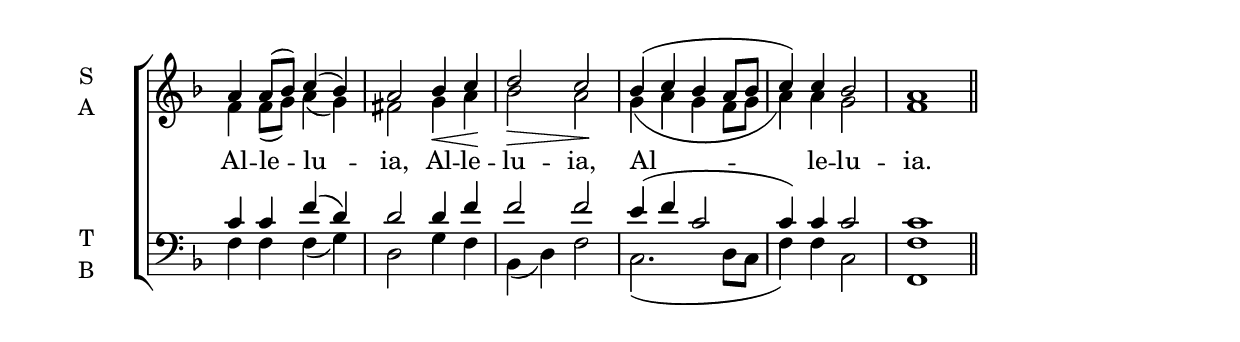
\version "2.18.2"

% Provide an easy way to group a bunch of text together on a breve
% http://lilypond.org/doc/v2.18/Documentation/notation/working-with-ancient-music_002d_002dscenarios-and-solutions
recite = \once \override LyricText.self-alignment-X = #-1

\defineBarLine "invisible" #'("" "" "")
global = {
  \time 4/4
  \key f \major
}

verseOne = \lyricmode {
  Al -- le -- lu -- ia, Al -- le -- lu -- ia, Al -- le -- lu -- ia.
}

soprano = \relative g' {
  \global % Leave these here for key to display
  a4 a8( bes) c4( bes) a2 bes4 \< c \! d2 \> c \! bes4( c bes a8 bes c4) c bes2 a1 \bar "||"
}

alto = \relative g' {
  \global % Leave these here for key to display
  f4 f8( g) a4( g) fis2 g4 a bes2 a g4( a g f8 g a4) a g2 f1
}

tenor = \relative c' {
  \global % Leave these here for key to display
  c4 c f( d) d2 d4 f f2 f e4( f c2( c4)) c c2 c1
}

bass = \relative f {
  \global % Leave these here for key to display
  f4 f f( g) d2 g4 f bes,4( d) f2 c2.( d8 c f4) f c2 <f f,>1
}

\score {
  \new ChoirStaff <<
    \new Staff \with {
      midiInstrument = "choir aahs"
      instrumentName = \markup \center-column { S A }
    } <<
      \new Voice = "soprano" { \voiceOne \soprano }
      \new Voice = "alto" { \voiceTwo \alto }
    >>
    \new Lyrics \with {
      \override VerticalAxisGroup #'staff-affinity = #CENTER
    } \lyricsto "soprano" \verseOne

    \new Staff \with {
      midiInstrument = "choir aahs"
      instrumentName = \markup \center-column { T B }
    } <<
      \clef bass
      \new Voice = "tenor" { \voiceOne \tenor }
      \new Voice = "bass" { \voiceTwo \bass }
    >>
  >>
  \layout {
    \context {
      \Staff
      \remove "Time_signature_engraver"
    }
    \context {
      \Score
      \omit BarNumber
    }
  }
  \midi { \tempo 4 = 120
          \context {
            \Voice
            \remove "Dynamic_performer"
    }
  }
}
